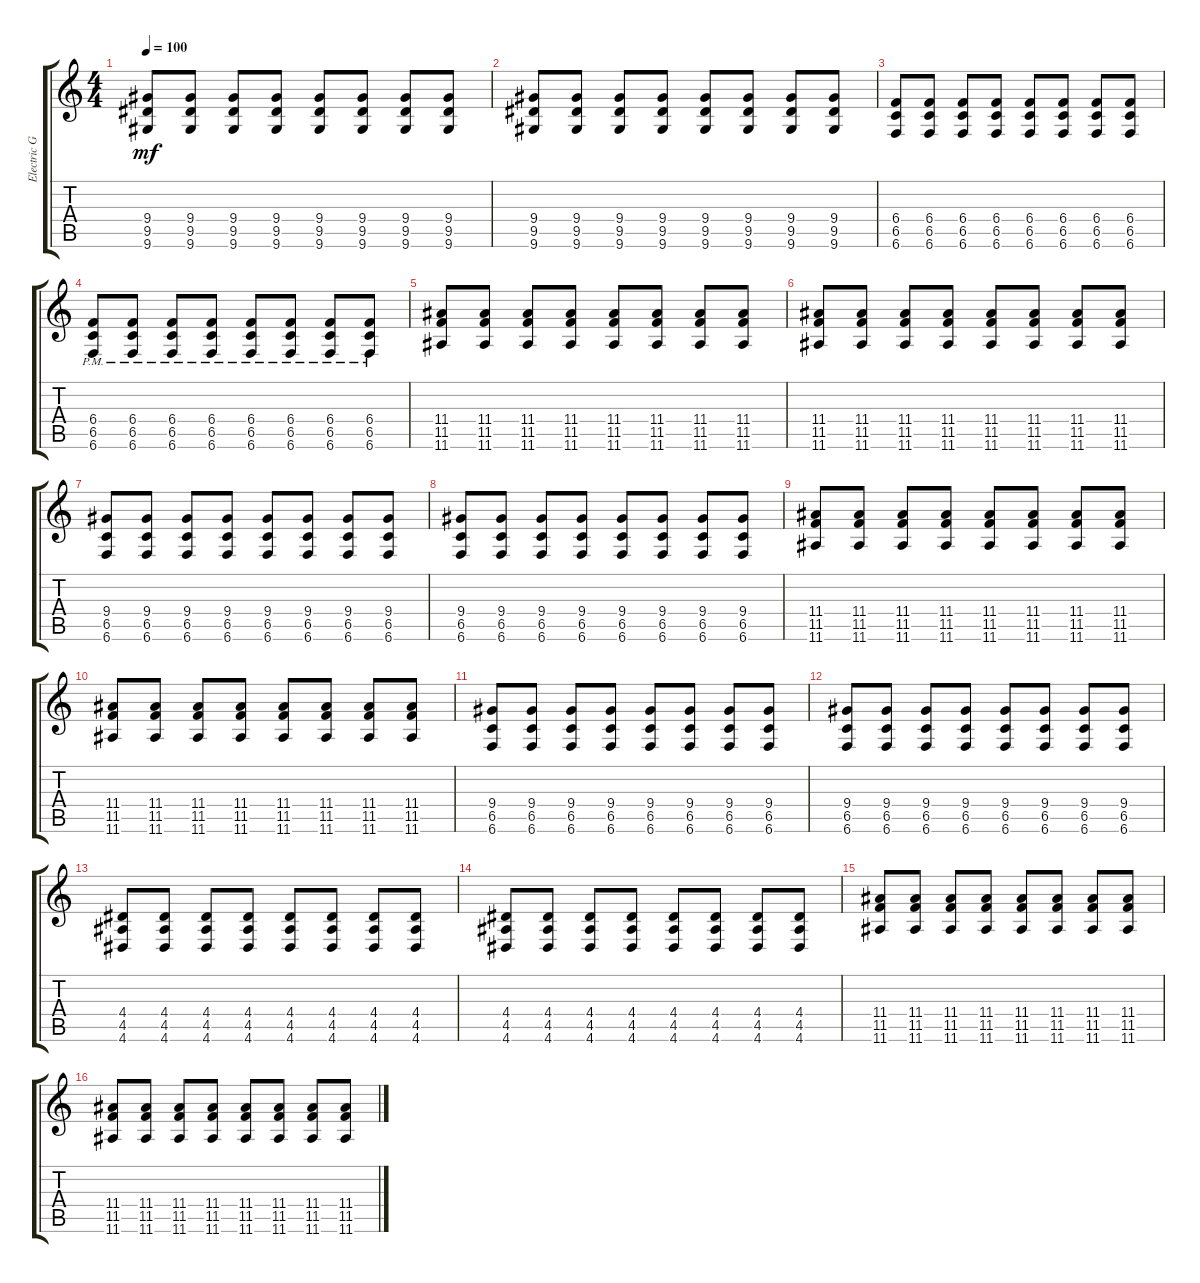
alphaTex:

\track ("Electric Guitar 2" "Electric G") {instrument distortionguitar}
\staff {score tabs}
\tuning (Eb4 B3 Gb3 B2 Gb2 B1) {hide}
\ts (4 4)
\tempo 100
\clef g2
\ks c
(9.4 9.5 9.6).8{dy mf} (9.4 9.5 9.6).8 (9.4 9.5 9.6).8 (9.4 9.5 9.6).8 (9.4 9.5 9.6).8 (9.4 9.5 9.6).8 (9.4 9.5 9.6).8 (9.4 9.5 9.6).8 |
(9.4 9.5 9.6).8 (9.4 9.5 9.6).8 (9.4 9.5 9.6).8 (9.4 9.5 9.6).8 (9.4 9.5 9.6).8 (9.4 9.5 9.6).8 (9.4 9.5 9.6).8 (9.4 9.5 9.6).8 |
(6.4 6.5 6.6).8 (6.4 6.5 6.6).8 (6.4 6.5 6.6).8 (6.4 6.5 6.6).8 (6.4 6.5 6.6).8 (6.4 6.5 6.6).8 (6.4 6.5 6.6).8 (6.4 6.5 6.6).8 |
(6.4{pm} 6.5{pm} 6.6{pm}).8 (6.4{pm} 6.5{pm} 6.6{pm}).8 (6.4{pm} 6.5{pm} 6.6{pm}).8 (6.4{pm} 6.5{pm} 6.6{pm}).8 (6.4{pm} 6.5{pm} 6.6{pm}).8 (6.4{pm} 6.5{pm} 6.6{pm}).8 (6.4{pm} 6.5{pm} 6.6{pm}).8 (6.4{pm} 6.5{pm} 6.6{pm}).8 |
(11.4 11.5 11.6).8 (11.4 11.5 11.6).8 (11.4 11.5 11.6).8 (11.4 11.5 11.6).8 (11.4 11.5 11.6).8 (11.4 11.5 11.6).8 (11.4 11.5 11.6).8 (11.4 11.5 11.6).8 |
(11.4 11.5 11.6).8 (11.4 11.5 11.6).8 (11.4 11.5 11.6).8 (11.4 11.5 11.6).8 (11.4 11.5 11.6).8 (11.4 11.5 11.6).8 (11.4 11.5 11.6).8 (11.4 11.5 11.6).8 |
(9.4 6.5 6.6).8 (9.4 6.5 6.6).8 (9.4 6.5 6.6).8 (9.4 6.5 6.6).8 (9.4 6.5 6.6).8 (9.4 6.5 6.6).8 (9.4 6.5 6.6).8 (9.4 6.5 6.6).8 |
(9.4 6.5 6.6).8 (9.4 6.5 6.6).8 (9.4 6.5 6.6).8 (9.4 6.5 6.6).8 (9.4 6.5 6.6).8 (9.4 6.5 6.6).8 (9.4 6.5 6.6).8 (9.4 6.5 6.6).8 |
(11.4 11.5 11.6).8 (11.4 11.5 11.6).8 (11.4 11.5 11.6).8 (11.4 11.5 11.6).8 (11.4 11.5 11.6).8 (11.4 11.5 11.6).8 (11.4 11.5 11.6).8 (11.4 11.5 11.6).8 |
(11.4 11.5 11.6).8 (11.4 11.5 11.6).8 (11.4 11.5 11.6).8 (11.4 11.5 11.6).8 (11.4 11.5 11.6).8 (11.4 11.5 11.6).8 (11.4 11.5 11.6).8 (11.4 11.5 11.6).8 |
(9.4 6.5 6.6).8 (9.4 6.5 6.6).8 (9.4 6.5 6.6).8 (9.4 6.5 6.6).8 (9.4 6.5 6.6).8 (9.4 6.5 6.6).8 (9.4 6.5 6.6).8 (9.4 6.5 6.6).8 |
(9.4 6.5 6.6).8 (9.4 6.5 6.6).8 (9.4 6.5 6.6).8 (9.4 6.5 6.6).8 (9.4 6.5 6.6).8 (9.4 6.5 6.6).8 (9.4 6.5 6.6).8 (9.4 6.5 6.6).8 |
(4.4 4.5 4.6).8 (4.4 4.5 4.6).8 (4.4 4.5 4.6).8 (4.4 4.5 4.6).8 (4.4 4.5 4.6).8 (4.4 4.5 4.6).8 (4.4 4.5 4.6).8 (4.4 4.5 4.6).8 |
(4.4 4.5 4.6).8 (4.4 4.5 4.6).8 (4.4 4.5 4.6).8 (4.4 4.5 4.6).8 (4.4 4.5 4.6).8 (4.4 4.5 4.6).8 (4.4 4.5 4.6).8 (4.4 4.5 4.6).8 |
(11.4 11.5 11.6).8 (11.4 11.5 11.6).8 (11.4 11.5 11.6).8 (11.4 11.5 11.6).8 (11.4 11.5 11.6).8 (11.4 11.5 11.6).8 (11.4 11.5 11.6).8 (11.4 11.5 11.6).8 |
(11.4 11.5 11.6).8 (11.4 11.5 11.6).8 (11.4 11.5 11.6).8 (11.4 11.5 11.6).8 (11.4 11.5 11.6).8 (11.4 11.5 11.6).8 (11.4 11.5 11.6).8 (11.4 11.5 11.6).8
